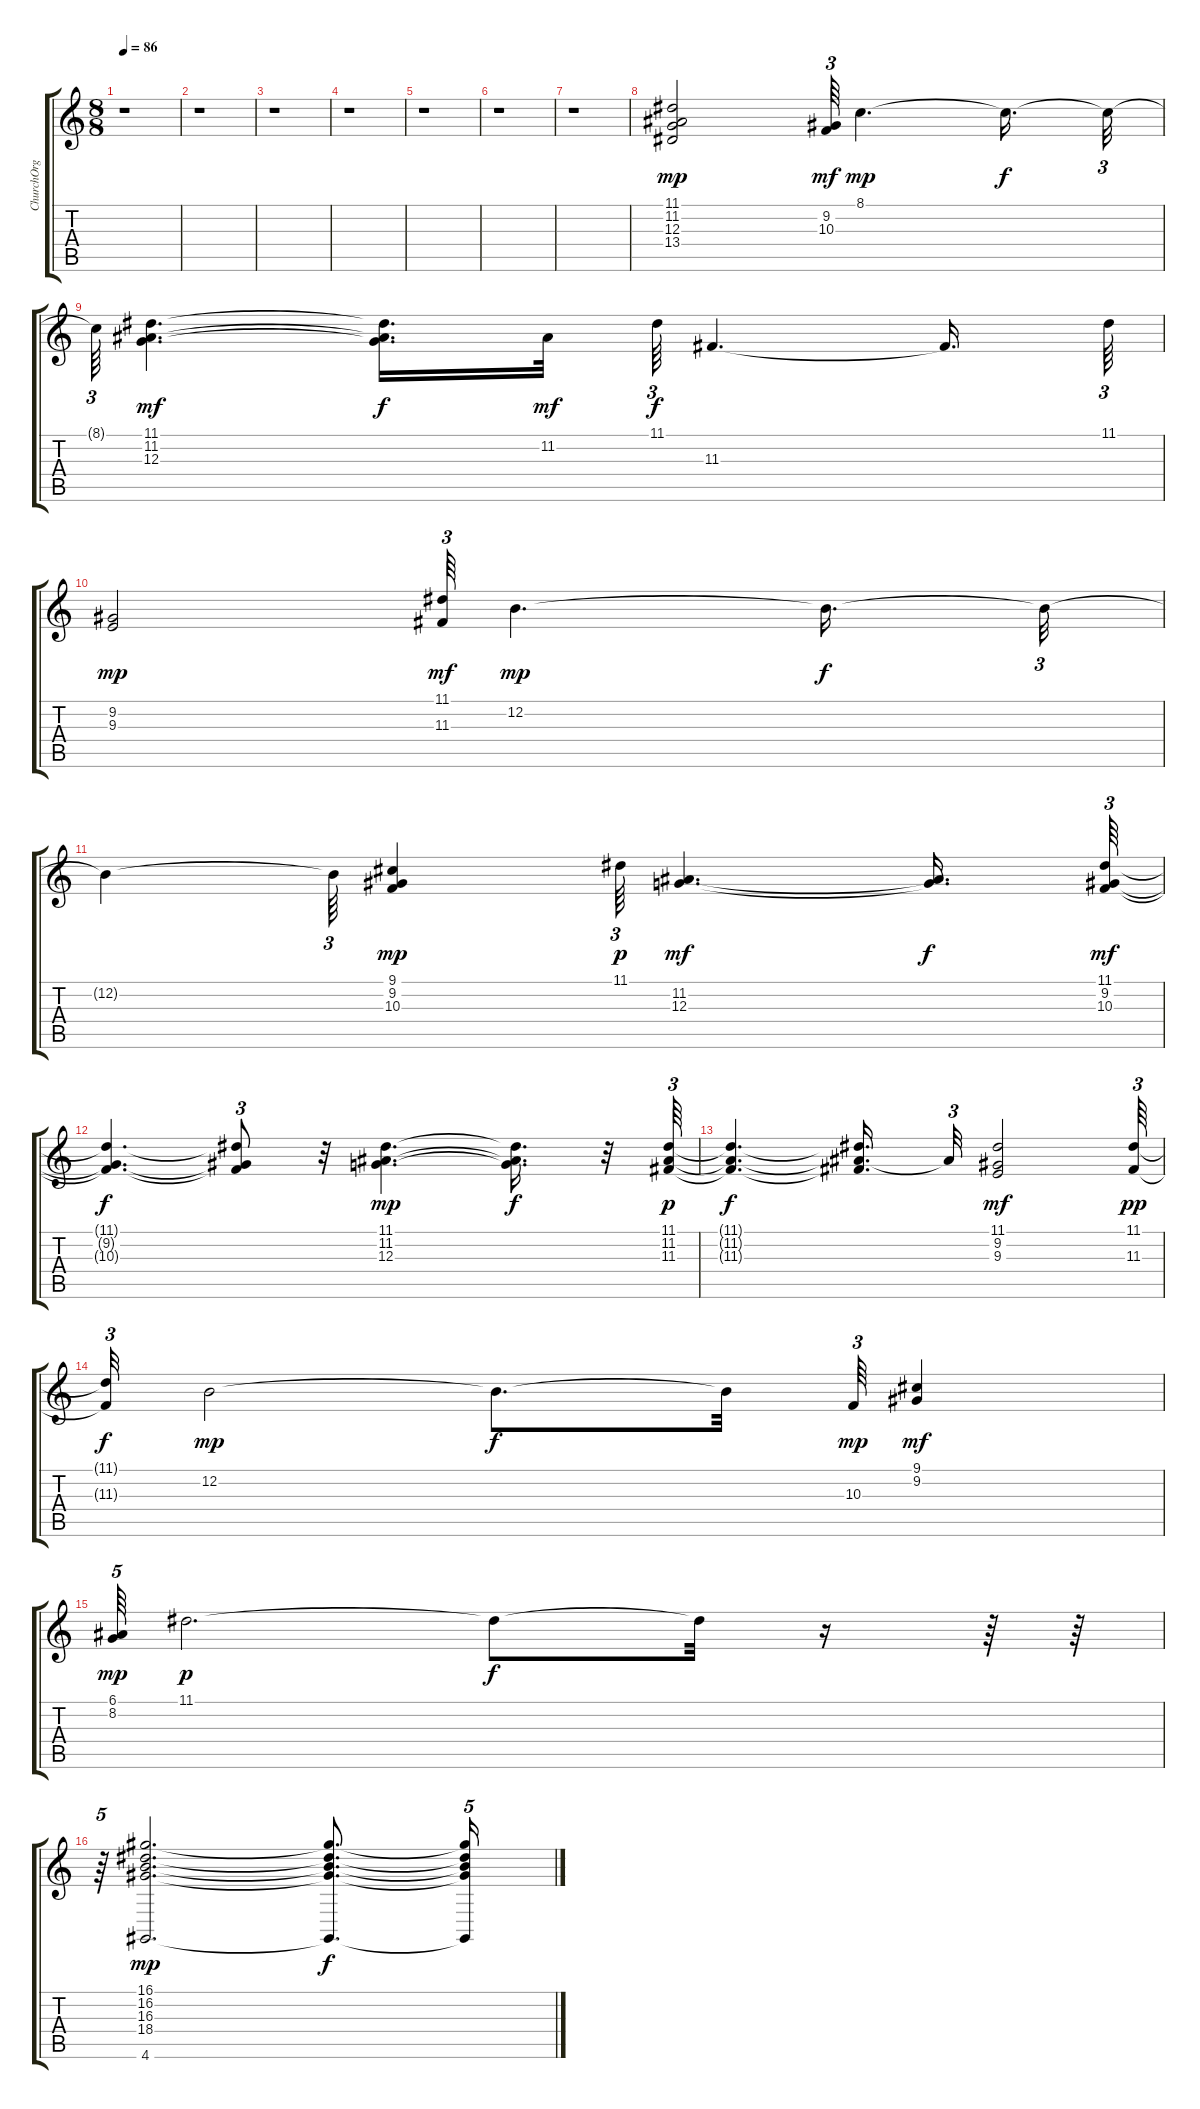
\track ("ChurchOrg" "ChurchOrg") {instrument churchorgan}
\staff {score tabs}
\tuning (E4 B3 G3 D3 A2 E2) {hide}
\ts (8 8)
\tempo 86
\clef g2
\ks c
r.1{dy f} |
r.1 |
r.1 |
r.1 |
r.1 |
r.1 |
r.1 |
(11.1 11.2 12.3 13.4).2{dy mp} (9.2 10.3).64{tu (3 2) dy mf volume 12} 8.1.4{d dy mp} 8.1{t}.16{d dy f} 8.1{t}.32{tu (3 2)} |
8.1{t}.64{tu (3 2)} (11.1 11.2 12.3).4{d dy mf volume 13} (11.1{t} 11.2{t} 12.3{t}).16{d dy f} 11.2.32{dy mf} 11.1.64{tu (3 2) dy f} 11.3.4{d} 11.3{t}.16{d} 11.1.64{tu (3 2)} |
(9.2 9.3).2{dy mp} (11.1 11.3).64{tu (3 2) dy mf} 12.2.4{d dy mp} 12.2{t}.16{d dy f} 12.2{t}.32{tu (3 2)} |
12.2{t}.4 12.2{t}.64{tu (3 2)} (9.1 9.2 10.3).4{dy mp} 11.1.64{tu (3 2) dy p} (11.2 12.3).4{d dy mf} (11.2{t} 12.3{t}).16{d dy f} (11.1 9.2 10.3).64{tu (3 2) dy mf} |
(11.1{t} 9.2{t} 10.3{t}).4{d dy f} (11.1{t} 9.2{t} 10.3{t}).8{tu (3 2)} r.32 (11.1 11.2 12.3).4{d dy mp} (11.1{t} 11.2{t} 12.3{t}).16{d dy f} r.32 (11.1 11.2 11.3).64{tu (3 2) dy p} |
(11.1{t} 11.2{t} 11.3{t}).4{d dy f} (11.1{t} 11.2{t} 11.3{t}).16{d} 11.2{t}.32{tu (3 2)} (11.1 9.2 9.3).2{dy mf} (11.1 11.3).64{tu (3 2) dy pp} |
(11.1{t} 11.3{t}).32{tu (3 2) dy f} 12.2.2{dy mp} 12.2{t}.8{d dy f} 12.2{t}.32 10.3.64{tu (3 2) dy mp} (9.1 9.2).4{dy mf} |
(6.1 8.2).64{tu (5 4) dy mp} 11.1.2{d dy p} 11.1{t}.8{dy f} 11.1{t}.32 r.16 r.64 r.64 |
r.64{tu (5 4)} (16.1 16.2 16.3 18.4 4.6).2{d dy mp volume 13} (16.1{t} 16.2{t} 16.3{t} 18.4{t} 4.6{t}).8{d dy f} (16.1{t} 16.2{t} 16.3{t} 18.4{t} 4.6{t}).16{tu (5 4)}
